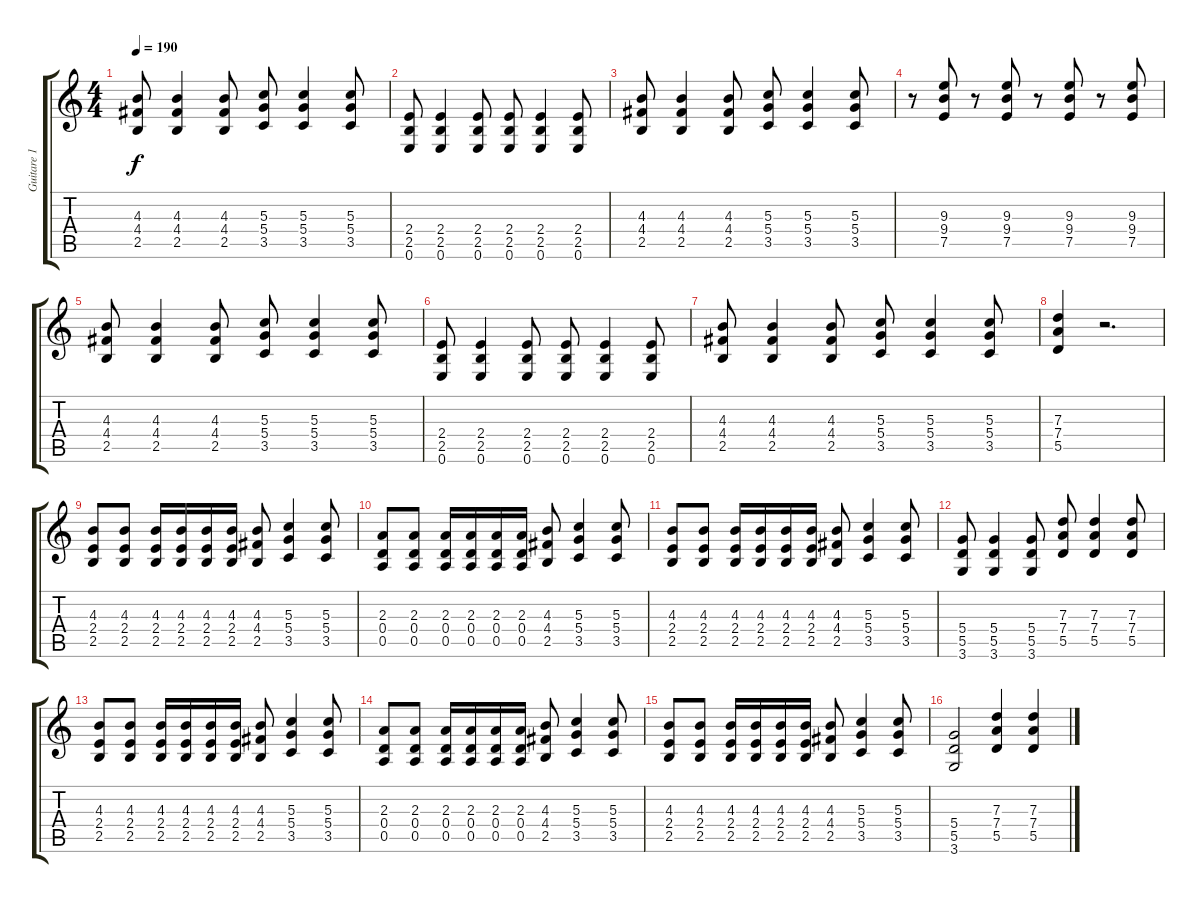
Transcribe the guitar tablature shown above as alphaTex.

\track ("Guitare 1" "Guitare 1") {instrument overdrivenguitar}
\staff {score tabs}
\tuning (E4 B3 G3 D3 A2 E2) {hide}
\ts (4 4)
\tempo 190
\clef g2
\ks c
(4.3 4.4 2.5).8{dy f} (4.3 4.4 2.5).4 (4.3 4.4 2.5).8 (5.3 5.4 3.5).8 (5.3 5.4 3.5).4 (5.3 5.4 3.5).8 |
(2.4 2.5 0.6).8 (2.4 2.5 0.6).4 (2.4 2.5 0.6).8 (2.4 2.5 0.6).8 (2.4 2.5 0.6).4 (2.4 2.5 0.6).8 |
(4.3 4.4 2.5).8 (4.3 4.4 2.5).4 (4.3 4.4 2.5).8 (5.3 5.4 3.5).8 (5.3 5.4 3.5).4 (5.3 5.4 3.5).8 |
r.8 (9.3 9.4 7.5).8 r.8 (9.3 9.4 7.5).8 r.8 (9.3 9.4 7.5).8 r.8 (9.3 9.4 7.5).8 |
(4.3 4.4 2.5).8 (4.3 4.4 2.5).4 (4.3 4.4 2.5).8 (5.3 5.4 3.5).8 (5.3 5.4 3.5).4 (5.3 5.4 3.5).8 |
(2.4 2.5 0.6).8 (2.4 2.5 0.6).4 (2.4 2.5 0.6).8 (2.4 2.5 0.6).8 (2.4 2.5 0.6).4 (2.4 2.5 0.6).8 |
(4.3 4.4 2.5).8 (4.3 4.4 2.5).4 (4.3 4.4 2.5).8 (5.3 5.4 3.5).8 (5.3 5.4 3.5).4 (5.3 5.4 3.5).8 |
(7.3 7.4 5.5).4 r.2{d} |
(4.3 2.4 2.5).8 (4.3 2.4 2.5).8 (4.3 2.4 2.5).16 (4.3 2.4 2.5).16 (4.3 2.4 2.5).16 (4.3 2.4 2.5).16 (4.3 4.4 2.5).8 (5.3 5.4 3.5).4 (5.3 5.4 3.5).8 |
(2.3 0.4 0.5).8 (2.3 0.4 0.5).8 (2.3 0.4 0.5).16 (2.3 0.4 0.5).16 (2.3 0.4 0.5).16 (2.3 0.4 0.5).16 (4.3 4.4 2.5).8 (5.3 5.4 3.5).4 (5.3 5.4 3.5).8 |
(4.3 2.4 2.5).8 (4.3 2.4 2.5).8 (4.3 2.4 2.5).16 (4.3 2.4 2.5).16 (4.3 2.4 2.5).16 (4.3 2.4 2.5).16 (4.3 4.4 2.5).8 (5.3 5.4 3.5).4 (5.3 5.4 3.5).8 |
(5.4 5.5 3.6).8 (5.4 5.5 3.6).4 (5.4 5.5 3.6).8 (7.3 7.4 5.5).8 (7.3 7.4 5.5).4 (7.3 7.4 5.5).8 |
(4.3 2.4 2.5).8 (4.3 2.4 2.5).8 (4.3 2.4 2.5).16 (4.3 2.4 2.5).16 (4.3 2.4 2.5).16 (4.3 2.4 2.5).16 (4.3 4.4 2.5).8 (5.3 5.4 3.5).4 (5.3 5.4 3.5).8 |
(2.3 0.4 0.5).8 (2.3 0.4 0.5).8 (2.3 0.4 0.5).16 (2.3 0.4 0.5).16 (2.3 0.4 0.5).16 (2.3 0.4 0.5).16 (4.3 4.4 2.5).8 (5.3 5.4 3.5).4 (5.3 5.4 3.5).8 |
(4.3 2.4 2.5).8 (4.3 2.4 2.5).8 (4.3 2.4 2.5).16 (4.3 2.4 2.5).16 (4.3 2.4 2.5).16 (4.3 2.4 2.5).16 (4.3 4.4 2.5).8 (5.3 5.4 3.5).4 (5.3 5.4 3.5).8 |
(5.4 5.5 3.6).2 (7.3 7.4 5.5).4 (7.3 7.4 5.5).4
